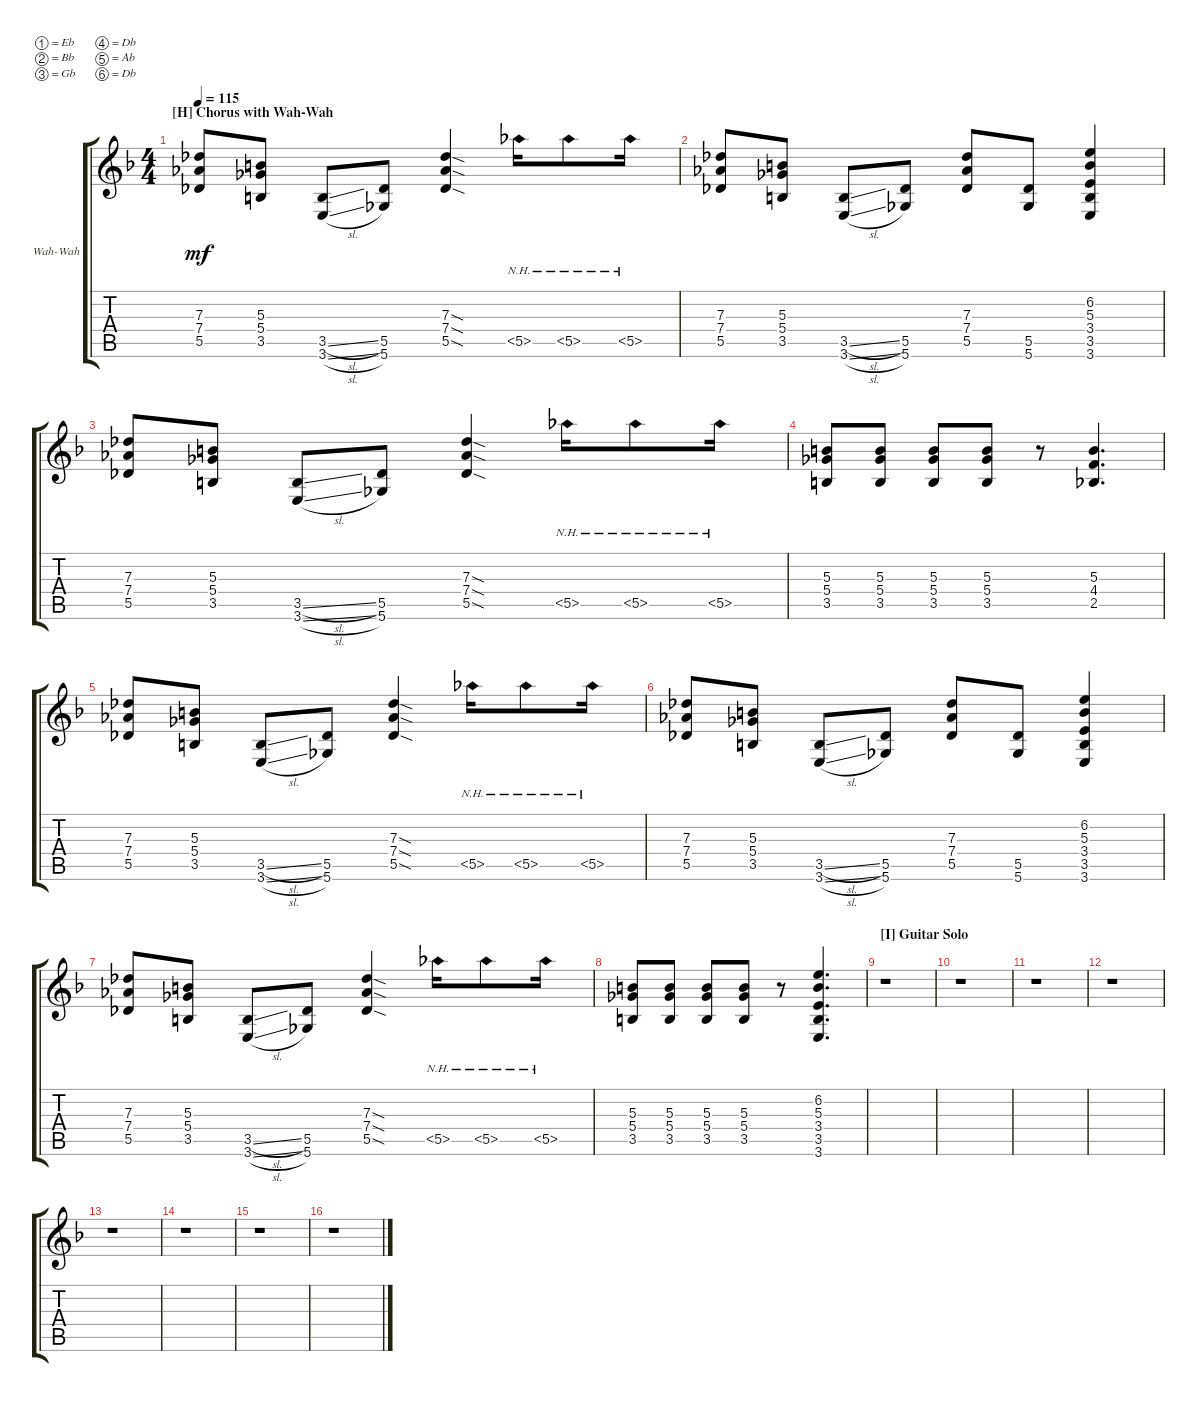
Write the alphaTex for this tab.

\defaultSystemsLayout 4
\bracketExtendMode groupsimilarinstruments
\firstSystemTrackNameOrientation horizontal
\otherSystemsTrackNameOrientation horizontal
\track ("Jake E. Lee (Solo+Wah)" "Wah-Wah") {instrument distortionguitar}
\staff {score tabs}
\tuning (Eb4 Bb3 Gb3 Db3 Ab2 Db2)
\ts (4 4)
\section ("H" "Chorus with Wah-Wah")
\tempo 115
\clef g2
\ks f
(5.5 7.4 7.3).8{dy mf} (5.3 5.4 3.5).8 (3.5{sl} 3.6{sl}).8 (5.6 5.5).8 (5.5{sod} 7.4{sod} 7.3{sod}).4 5.5{nh}.16 5.5{nh}.8 5.5{nh}.16 |
(5.5 7.4 7.3).8 (5.3 5.4 3.5).8 (3.5{sl} 3.6{sl}).8 (5.6 5.5).8 (5.5 7.4 7.3).8 (5.5 5.6).8 (3.6 3.5 3.4 5.3 6.2).4 |
(5.5 7.4 7.3).8 (5.3 5.4 3.5).8 (3.5{sl} 3.6{sl}).8 (5.6 5.5).8 (5.5{sod} 7.4{sod} 7.3{sod}).4 5.5{nh}.16 5.5{nh}.8 5.5{nh}.16 |
(3.5 5.4 5.3).8 (5.3 5.4 3.5).8 (3.5 5.4 5.3).8 (5.3 5.4 3.5).8 r.8 (5.3 4.4 2.5).4{d} |
(5.5 7.4 7.3).8 (5.3 5.4 3.5).8 (3.5{sl} 3.6{sl}).8 (5.6 5.5).8 (5.5{sod} 7.4{sod} 7.3{sod}).4 5.5{nh}.16 5.5{nh}.8 5.5{nh}.16 |
(5.5 7.4 7.3).8 (5.3 5.4 3.5).8 (3.5{sl} 3.6{sl}).8 (5.6 5.5).8 (5.5 7.4 7.3).8 (5.5 5.6).8 (3.6 3.5 3.4 5.3 6.2).4 |
(5.5 7.4 7.3).8 (5.3 5.4 3.5).8 (3.5{sl} 3.6{sl}).8 (5.6 5.5).8 (5.5{sod} 7.4{sod} 7.3{sod}).4 5.5{nh}.16 5.5{nh}.8 5.5{nh}.16 |
(3.5 5.4 5.3).8 (5.3 5.4 3.5).8 (3.5 5.4 5.3).8 (5.3 5.4 3.5).8 r.8 (6.2 5.3 3.4 3.5 3.6).4{d} |
\section ("I" "Guitar Solo")
r.1 |
r.1 |
r.1 |
r.1 |
r.1 |
r.1 |
r.1 |
r.1
